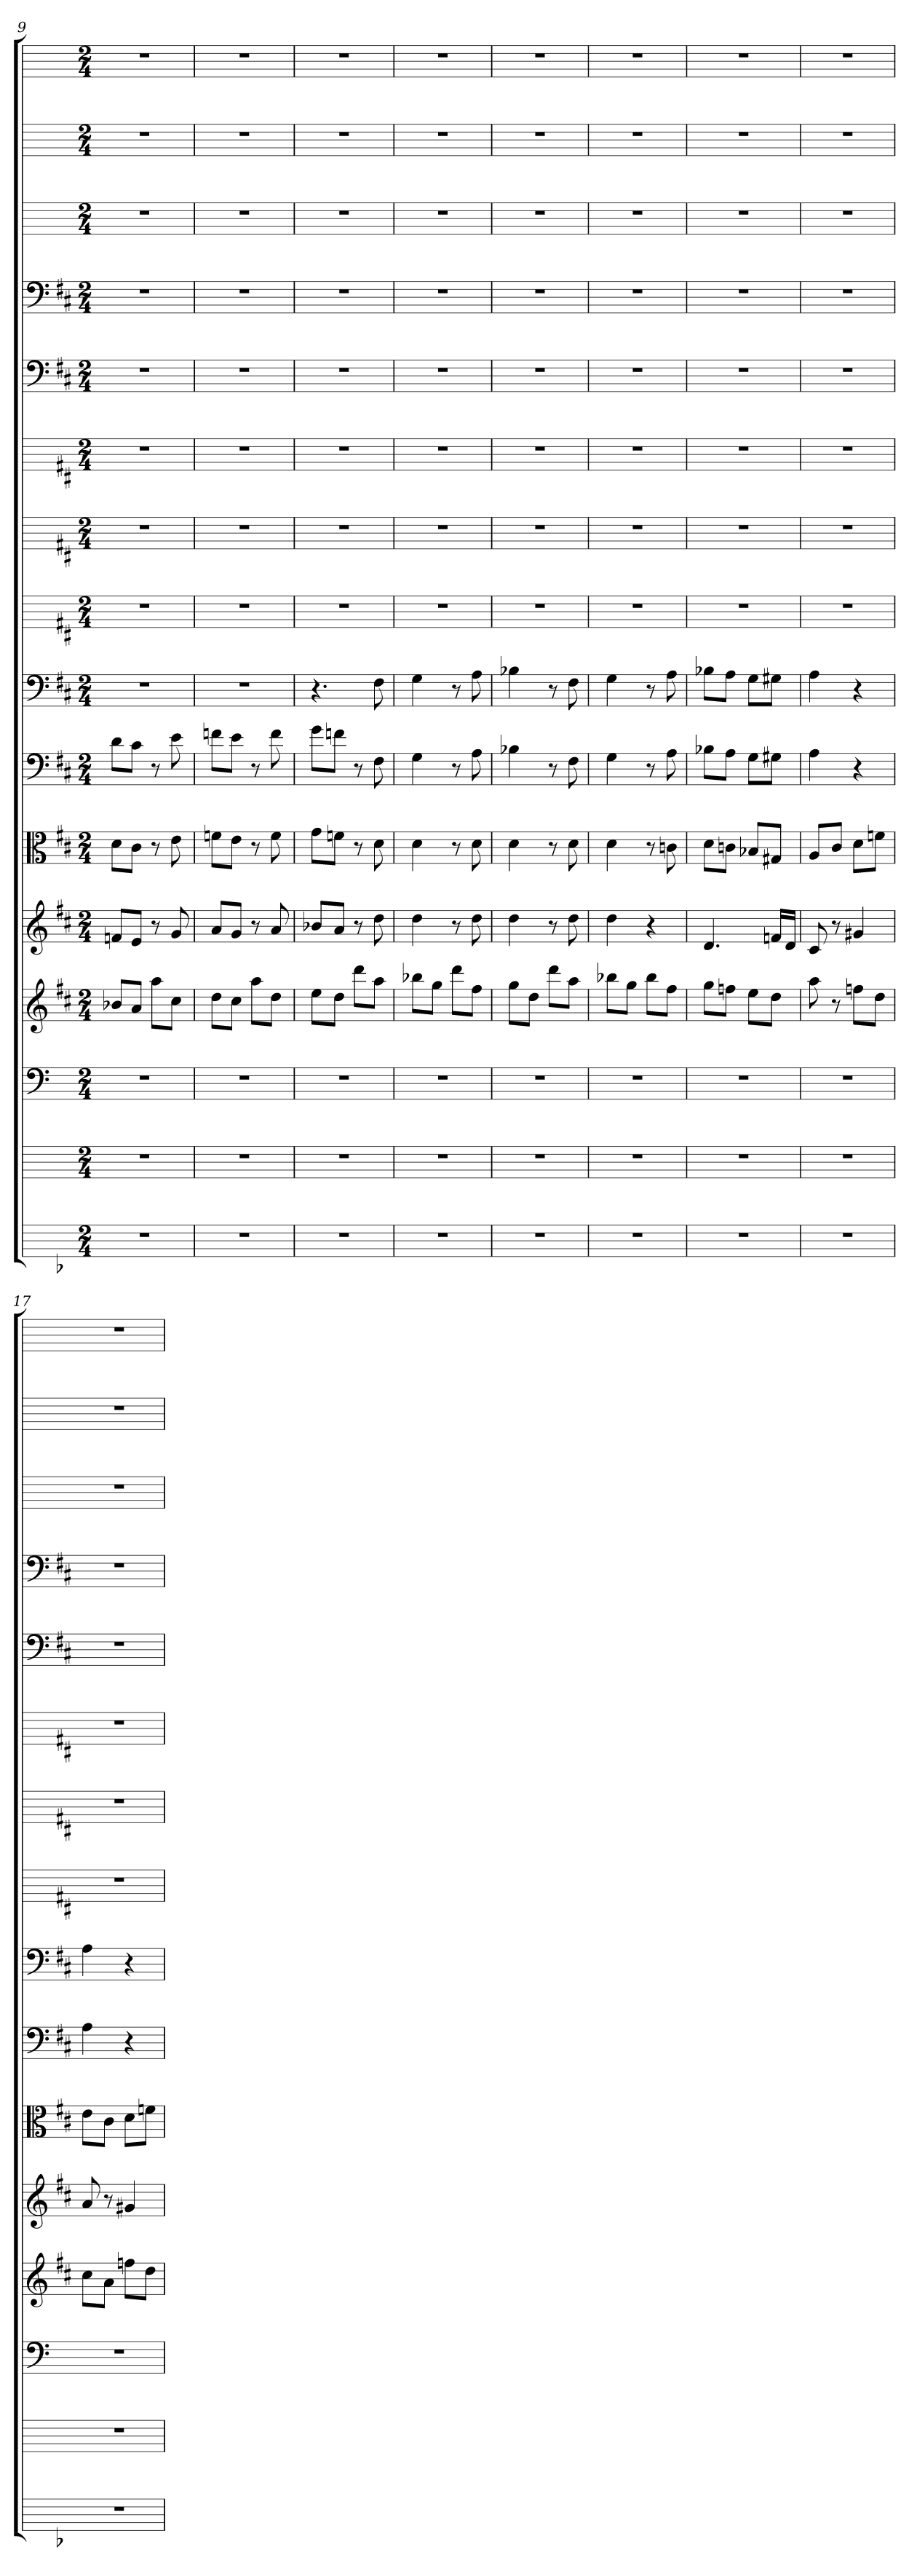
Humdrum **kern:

**kern	**kern	**kern	**kern	**kern	**kern	**kern	**kern	**kern	**kern	**kern	**kern	**kern	**kern	**kern	**kern
*part16	*part15	*part14	*part13	*part12	*part11	*part10	*part9	*part8	*part7	*part6	*part5	*part4	*part3	*part2	*part1
*staff16	*staff15	*staff14	*staff13	*staff12	*staff11	*staff10	*staff9	*staff8	*staff7	*staff6	*staff5	*staff4	*staff3	*staff2	*staff1
*	*	*clefF4	*	*	*clefC3	*clefF4	*clefF4	*	*	*	*clefF4	*clefF4	*	*	*
*k[b-]	*k[]	*k[]	*k[f#c#]	*k[f#c#]	*k[f#c#]	*k[f#c#]	*k[f#c#]	*k[f#c#]	*k[f#c#]	*k[f#c#]	*k[f#c#]	*k[f#c#]	*k[]	*k[]	*k[]
*M2/4	*M2/4	*M2/4	*M2/4	*M2/4	*M2/4	*M2/4	*M2/4	*M2/4	*M2/4	*M2/4	*M2/4	*M2/4	*M2/4	*M2/4	*M2/4
=9	=9	=9	=9	=9	=9	=9	=9	=9	=9	=9	=9	=9	=9	=9	=9
2r	2r	2r	8b-XL	8fnL	8d\L	8d\L	2r	2r	2r	2r	2r	2r	2r	2r	2r
.	.	.	8aJ	8eJ	8c#\J	8c#\J	.	.	.	.	.	.	.	.	.
.	.	.	8aaL	8r	8r	8r	.	.	.	.	.	.	.	.	.
.	.	.	8cc#J	8g	8e	8e	.	.	.	.	.	.	.	.	.
=10	=10	=10	=10	=10	=10	=10	=10	=10	=10	=10	=10	=10	=10	=10	=10
2r	2r	2r	8ddL	8aL	8fn\L	8fn\L	2r	2r	2r	2r	2r	2r	2r	2r	2r
.	.	.	8cc#J	8gJ	8e\J	8e\J	.	.	.	.	.	.	.	.	.
.	.	.	8aaL	8r	8r	8r	.	.	.	.	.	.	.	.	.
.	.	.	8ddJ	8a	8f	8f	.	.	.	.	.	.	.	.	.
=11	=11	=11	=11	=11	=11	=11	=11	=11	=11	=11	=11	=11	=11	=11	=11
2r	2r	2r	8eeL	8b-XL	8g\L	8g\L	4.r	2r	2r	2r	2r	2r	2r	2r	2r
.	.	.	8ddJ	8aJ	8fn\J	8fn\J	.	.	.	.	.	.	.	.	.
.	.	.	8dddL	8r	8r	8r	.	.	.	.	.	.	.	.	.
.	.	.	8aaJ	8dd	8d	8F#	8F#	.	.	.	.	.	.	.	.
=12	=12	=12	=12	=12	=12	=12	=12	=12	=12	=12	=12	=12	=12	=12	=12
2r	2r	2r	8bb-XL	4dd	4d	4G	4G	2r	2r	2r	2r	2r	2r	2r	2r
.	.	.	8ggJ	.	.	.	.	.	.	.	.	.	.	.	.
.	.	.	8dddL	8r	8r	8r	8r	.	.	.	.	.	.	.	.
.	.	.	8ff#J	8dd	8d	8A	8A	.	.	.	.	.	.	.	.
=13	=13	=13	=13	=13	=13	=13	=13	=13	=13	=13	=13	=13	=13	=13	=13
2r	2r	2r	8ggL	4dd	4d	4B-X	4B-X	2r	2r	2r	2r	2r	2r	2r	2r
.	.	.	8ddJ	.	.	.	.	.	.	.	.	.	.	.	.
.	.	.	8dddL	8r	8r	8r	8r	.	.	.	.	.	.	.	.
.	.	.	8aaJ	8dd	8d	8F#	8F#	.	.	.	.	.	.	.	.
=14	=14	=14	=14	=14	=14	=14	=14	=14	=14	=14	=14	=14	=14	=14	=14
2r	2r	2r	8bb-XL	4dd	4d	4G	4G	2r	2r	2r	2r	2r	2r	2r	2r
.	.	.	8ggJ	.	.	.	.	.	.	.	.	.	.	.	.
.	.	.	8bb-L	4r	8r	8r	8r	.	.	.	.	.	.	.	.
.	.	.	8ff#J	.	8cn	8A	8A	.	.	.	.	.	.	.	.
=15	=15	=15	=15	=15	=15	=15	=15	=15	=15	=15	=15	=15	=15	=15	=15
2r	2r	2r	8ggL	4.d	8d\L	8B-X\L	8B-X\L	2r	2r	2r	2r	2r	2r	2r	2r
.	.	.	8ffnJ	.	8cn\J	8A\J	8A\J	.	.	.	.	.	.	.	.
.	.	.	8eeL	.	8B-X/L	8G\L	8G\L	.	.	.	.	.	.	.	.
.	.	.	8ddJ	16fnLL	8G#X/J	8G#X\J	8G#X\J	.	.	.	.	.	.	.	.
.	.	.	.	16dJJ	.	.	.	.	.	.	.	.	.	.	.
=16	=16	=16	=16	=16	=16	=16	=16	=16	=16	=16	=16	=16	=16	=16	=16
2r	2r	2r	8aa	8c#	8A/L	4A	4A	2r	2r	2r	2r	2r	2r	2r	2r
.	.	.	8r	8r	8c#/J	.	.	.	.	.	.	.	.	.	.
.	.	.	8ffnL	4g#X	8d\L	4r	4r	.	.	.	.	.	.	.	.
.	.	.	8ddJ	.	8fn\J	.	.	.	.	.	.	.	.	.	.
=17	=17	=17	=17	=17	=17	=17	=17	=17	=17	=17	=17	=17	=17	=17	=17
2r	2r	2r	8cc#L	8a	8e\L	4A	4A	2r	2r	2r	2r	2r	2r	2r	2r
.	.	.	8aJ	8r	8c#\J	.	.	.	.	.	.	.	.	.	.
.	.	.	8ffnL	4g#X	8d\L	4r	4r	.	.	.	.	.	.	.	.
.	.	.	8ddJ	.	8fn\J	.	.	.	.	.	.	.	.	.	.
=	=	=	=	=	=	=	=	=	=	=	=	=	=	=	=
*-	*-	*-	*-	*-	*-	*-	*-	*-	*-	*-	*-	*-	*-	*-	*-
